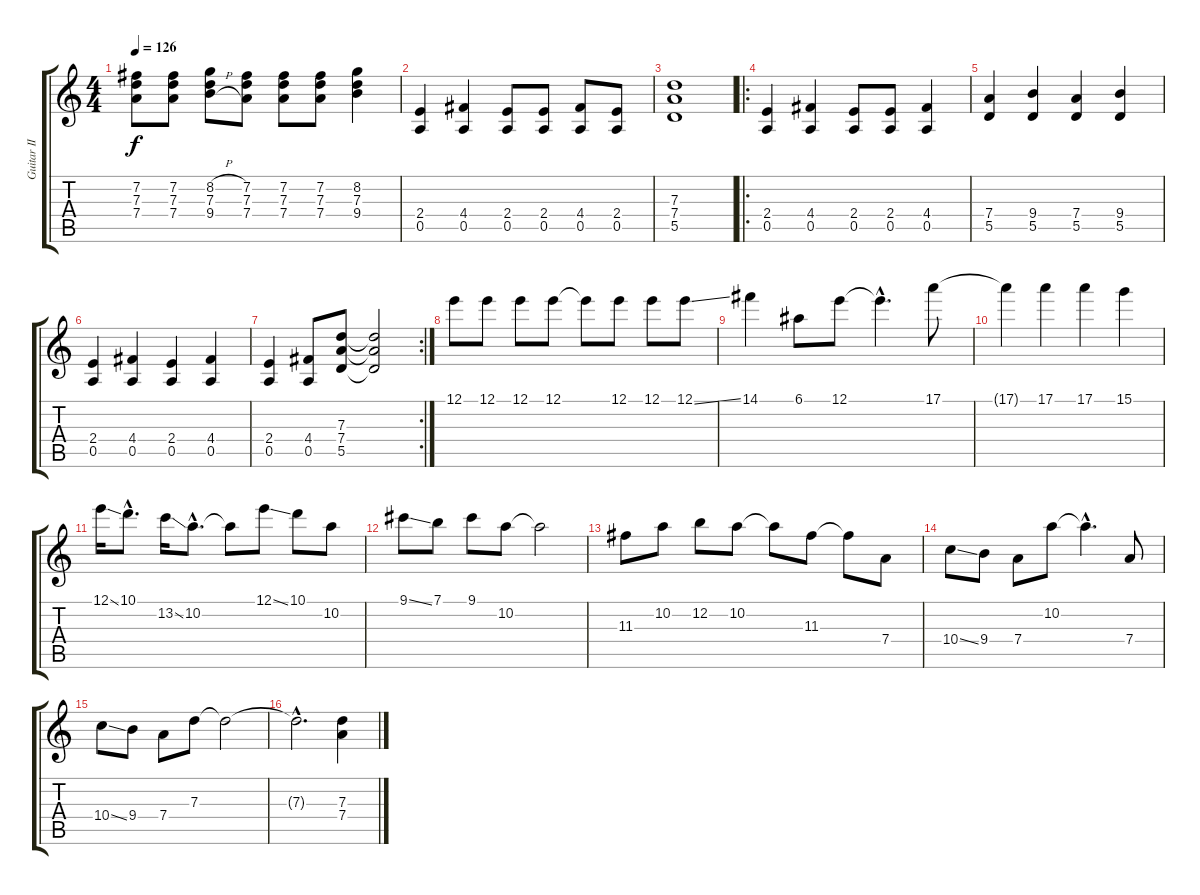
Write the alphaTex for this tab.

\track ("Guitar II" "Guitar II") {instrument distortionguitar}
\staff {score tabs}
\tuning (E4 B3 G3 D3 A2 E2) {hide}
\ts (4 4)
\tempo 126
\clef g2
\ks c
(7.2 7.3 7.4).8{dy f} (7.2 7.3 7.4).8 (8.2{h} 7.3{h} 9.4{h}).8 (7.2 7.3 7.4).8 (7.2 7.3 7.4).8 (7.2 7.3 7.4).8 (8.2 7.3 9.4).4 |
(2.4 0.5).4 (4.4 0.5).4 (2.4 0.5).8 (2.4 0.5).8 (4.4 0.5).8 (2.4 0.5).8 |
(7.3 7.4 5.5).1 |
\ro
(2.4 0.5).4 (4.4 0.5).4 (2.4 0.5).8 (2.4 0.5).8 (4.4 0.5).4 |
(7.4 5.5).4 (9.4 5.5).4 (7.4 5.5).4 (9.4 5.5).4 |
(2.4 0.5).4 (4.4 0.5).4 (2.4 0.5).4 (4.4 0.5).4 |
\rc 2
(2.4 0.5).4 (4.4 0.5).8 (7.3 7.4 5.5).8 (7.3{t} 7.4{t} 5.5{t}).2 |
12.1.8 12.1.8 12.1.8 12.1.8 12.1{t}.8 12.1.8 12.1.8 12.1{ss}.8 |
14.1.4 6.1.8 12.1.8 12.1{hac t}.4{d} 17.1.8 |
17.1{t}.4 17.1.4 17.1.4 15.1.4 |
12.1{ss}.16 10.1{hac}.8{d} 13.2{ss}.16 10.2{hac}.8{d} 10.2{t}.8 12.1{ss}.8 10.1.8 10.2.8 |
9.1{ss}.8 7.1.8 9.1.8 10.2.8 10.2{t}.2 |
11.3.8 10.2.8 12.2.8 10.2.8 10.2{t}.8 11.3.8 11.3{t}.8 7.4.8 |
10.4{ss}.8 9.4.8 7.4.8 10.2.8 10.2{hac t}.4{d} 7.4.8 |
10.4{ss}.8 9.4.8 7.4.8 7.3.8 7.3{t}.2 |
7.3{hac t}.2{d} (7.3 7.4).4
